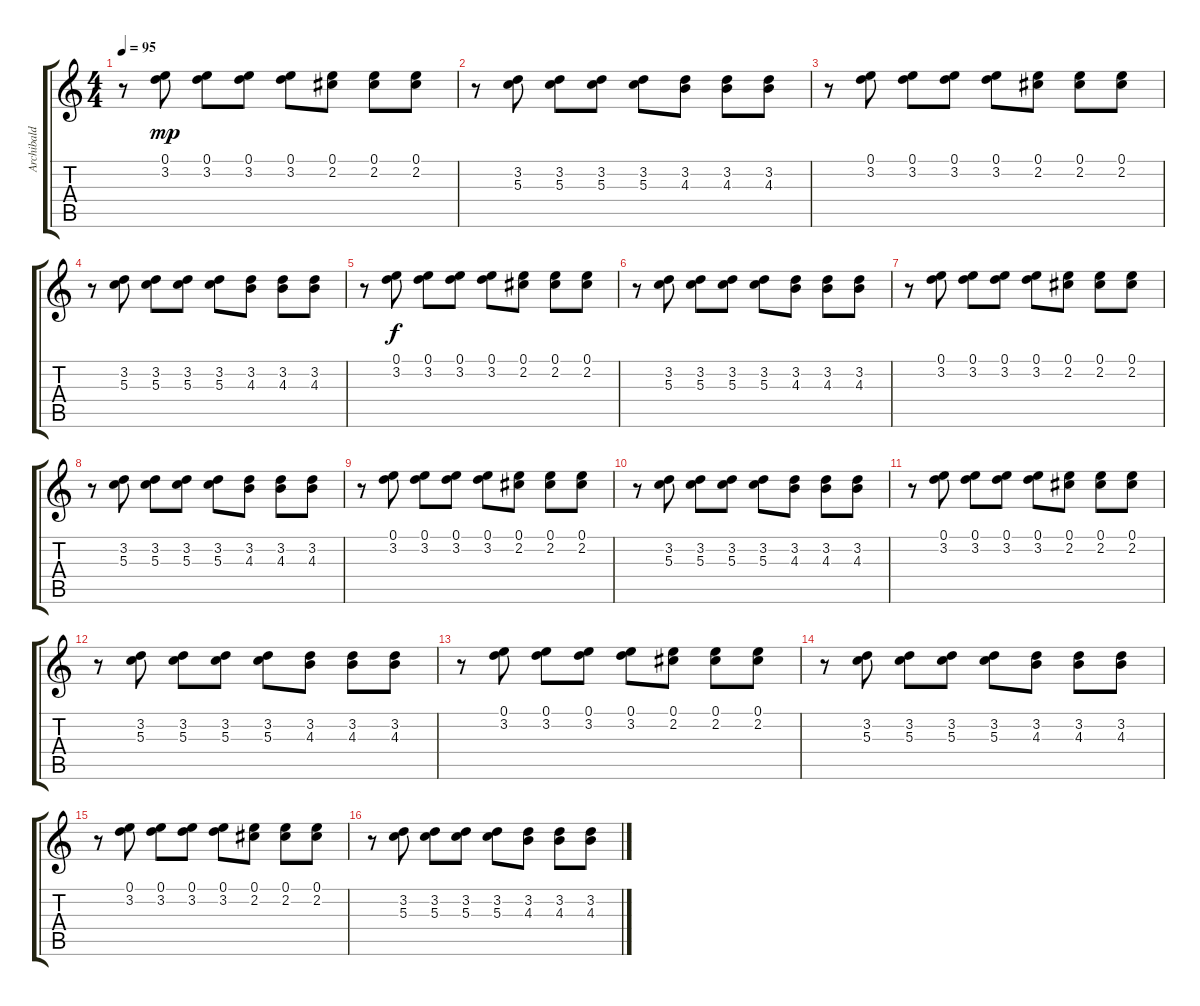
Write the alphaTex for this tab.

\track ("Archibald" "Archibald") {instrument acousticguitarsteel}
\staff {score tabs}
\tuning (E4 B3 G3 D3 A2 E2) {hide}
\ts (4 4)
\tempo 95
\clef g2
\ks c
r.8{dy mp} (0.1 3.2).8 (0.1 3.2).8 (0.1 3.2).8 (0.1 3.2).8 (0.1 2.2).8 (0.1 2.2).8 (0.1 2.2).8 |
r.8 (3.2 5.3).8 (3.2 5.3).8 (3.2 5.3).8 (3.2 5.3).8 (3.2 4.3).8 (3.2 4.3).8 (3.2 4.3).8 |
r.8 (0.1 3.2).8 (0.1 3.2).8 (0.1 3.2).8 (0.1 3.2).8 (0.1 2.2).8 (0.1 2.2).8 (0.1 2.2).8 |
r.8 (3.2 5.3).8 (3.2 5.3).8 (3.2 5.3).8 (3.2 5.3).8 (3.2 4.3).8 (3.2 4.3).8 (3.2 4.3).8 |
r.8 (0.1 3.2).8{dy f} (0.1 3.2).8 (0.1 3.2).8 (0.1 3.2).8 (0.1 2.2).8 (0.1 2.2).8 (0.1 2.2).8 |
r.8 (3.2 5.3).8 (3.2 5.3).8 (3.2 5.3).8 (3.2 5.3).8 (3.2 4.3).8 (3.2 4.3).8 (3.2 4.3).8 |
r.8 (0.1 3.2).8 (0.1 3.2).8 (0.1 3.2).8 (0.1 3.2).8 (0.1 2.2).8 (0.1 2.2).8 (0.1 2.2).8 |
r.8 (3.2 5.3).8 (3.2 5.3).8 (3.2 5.3).8 (3.2 5.3).8 (3.2 4.3).8 (3.2 4.3).8 (3.2 4.3).8 |
r.8 (0.1 3.2).8 (0.1 3.2).8 (0.1 3.2).8 (0.1 3.2).8 (0.1 2.2).8 (0.1 2.2).8 (0.1 2.2).8 |
r.8 (3.2 5.3).8 (3.2 5.3).8 (3.2 5.3).8 (3.2 5.3).8 (3.2 4.3).8 (3.2 4.3).8 (3.2 4.3).8 |
r.8 (0.1 3.2).8 (0.1 3.2).8 (0.1 3.2).8 (0.1 3.2).8 (0.1 2.2).8 (0.1 2.2).8 (0.1 2.2).8 |
r.8 (3.2 5.3).8 (3.2 5.3).8 (3.2 5.3).8 (3.2 5.3).8 (3.2 4.3).8 (3.2 4.3).8 (3.2 4.3).8 |
r.8 (0.1 3.2).8 (0.1 3.2).8 (0.1 3.2).8 (0.1 3.2).8 (0.1 2.2).8 (0.1 2.2).8 (0.1 2.2).8 |
r.8 (3.2 5.3).8 (3.2 5.3).8 (3.2 5.3).8 (3.2 5.3).8 (3.2 4.3).8 (3.2 4.3).8 (3.2 4.3).8 |
r.8 (0.1 3.2).8 (0.1 3.2).8 (0.1 3.2).8 (0.1 3.2).8 (0.1 2.2).8 (0.1 2.2).8 (0.1 2.2).8 |
r.8 (3.2 5.3).8 (3.2 5.3).8 (3.2 5.3).8 (3.2 5.3).8 (3.2 4.3).8 (3.2 4.3).8 (3.2 4.3).8
